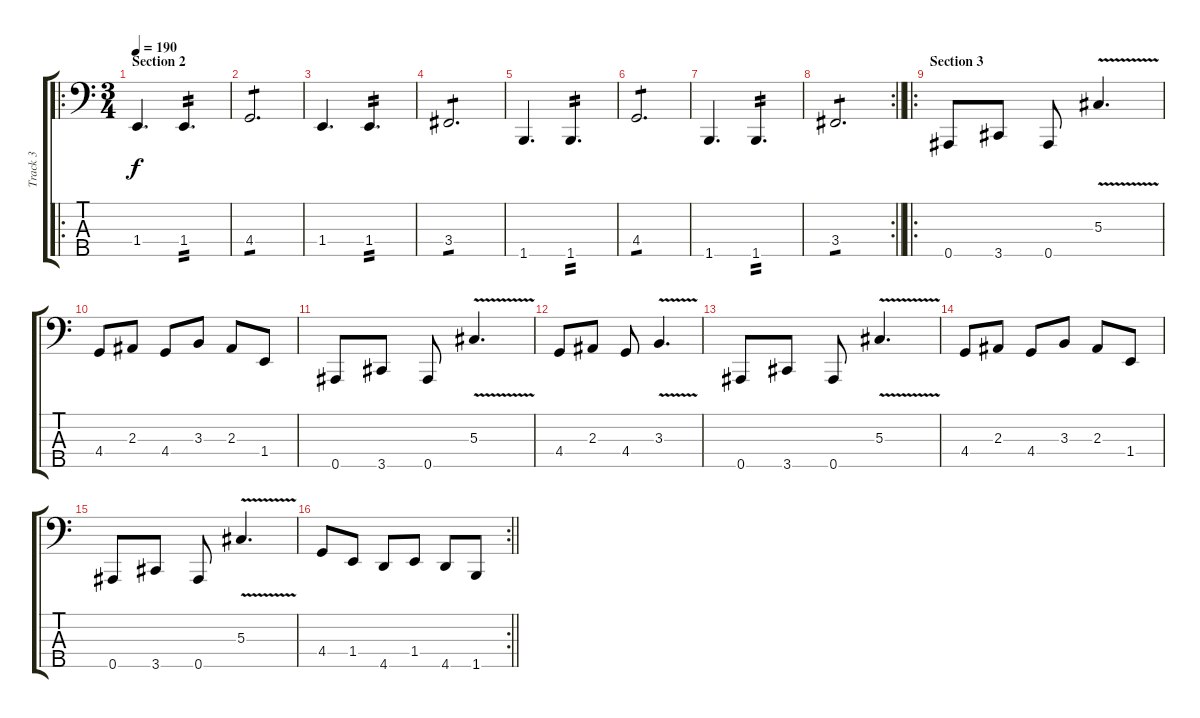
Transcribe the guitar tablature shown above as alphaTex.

\track ("Track 3" "Track 3") {instrument electricbasspick}
\staff {score tabs}
\tuning (Gb2 Db2 Ab1 Eb1 Bb0) {hide}
\ro
\ts (3 4)
\section ("" "Section 2")
\tempo 190
\clef f4
\ks c
1.4.4{d dy f} 1.4.4{d tp 2} |
4.4.2{d tp 1} |
1.4.4{d} 1.4.4{d tp 2} |
3.4.2{d tp 1} |
1.5.4{d} 1.5.4{d tp 2} |
4.4.2{d tp 1} |
1.5.4{d} 1.5.4{d tp 2} |
\rc 2
\barLineRight lightlight
3.4.2{d tp 1} |
\ro
\section ("" "Section 3")
0.5.8 3.5.8 0.5.8 5.3{v}.4{d} |
4.4.8 2.3.8 4.4.8 3.3.8 2.3.8 1.4.8 |
0.5.8 3.5.8 0.5.8 5.3{v}.4{d} |
4.4.8 2.3.8 4.4.8 3.3{v}.4{d} |
0.5.8 3.5.8 0.5.8 5.3{v}.4{d} |
4.4.8 2.3.8 4.4.8 3.3.8 2.3.8 1.4.8 |
0.5.8 3.5.8 0.5.8 5.3{v}.4{d} |
\rc 2
\barLineRight lightlight
4.4.8 1.4.8 4.5.8 1.4.8 4.5.8 1.5.8
